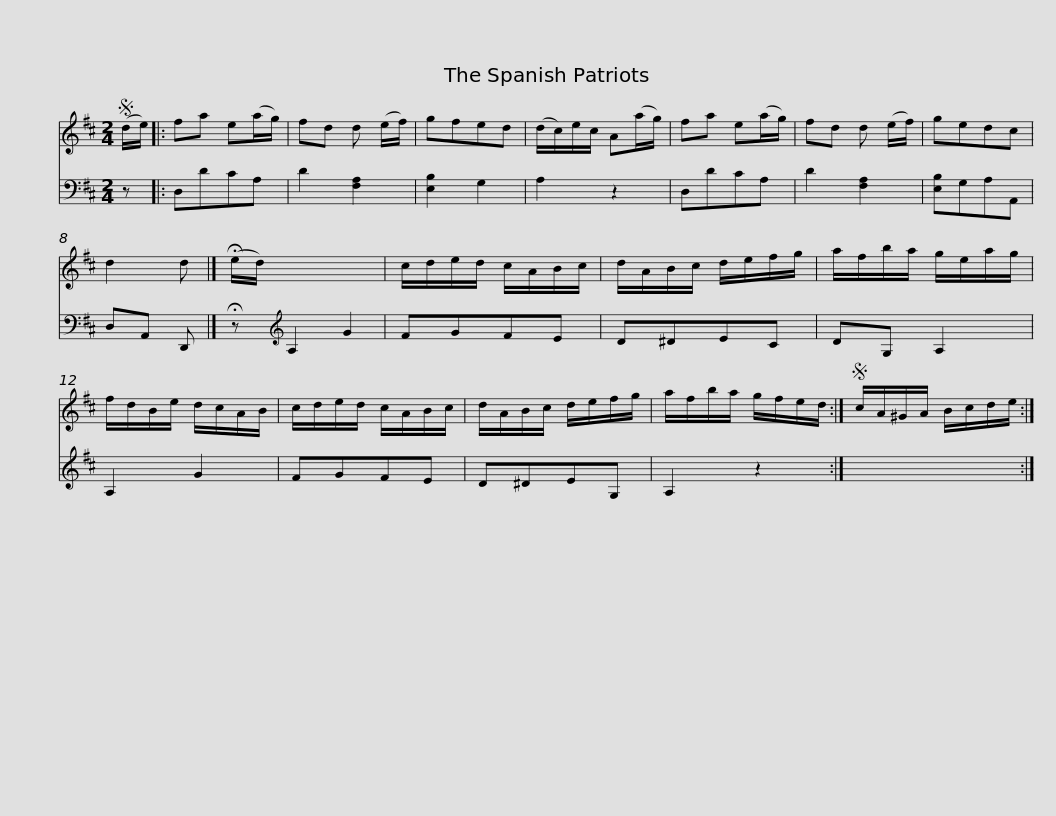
X:1
%%score 1 2
L:1/8
M:2/4
I:linebreak $
K:D
V:1 treble
V:2 bass
V:1
S (d/e/) |: fa e(a/g/) | fd d (e/f/) | gfed | (d/c/)e/c/ A(a/g/) | %5
 fa e(a/g/) | fd d (e/f/) | gedc | d2 d |]$ (!fermata!e/d/) x4 | %10
 c/d/e/d/ c/A/B/c/ | d/A/B/c/ d/e/f/g/ | a/f/b/a/ g/e/a/g/ | f/d/B/e/ d/c/A/B/ | c/d/e/d/ c/A/B/c/ |$ %15
 d/A/B/c/ d/e/f/g/ | a/f/b/a/ g/f/e/d/ :|S c/A/^G/A/ B/c/d/e/ :| %18
V:2
 z |: D,DCA, | D2 [F,A,]2 | [E,B,]2 G,2 | A,2 z2 | %5
 D,DCA, | D2 [F,A,]2 | [E,B,]G,A,A,, | D,A,, D,, |]$ !fermata!z[K:treble] A,2 G2 | %10
 FGFE | D^DEC | DG, A,2 | A,2 G2 | FGFE |$ %15
 D^DEG, | A,2 z2 :| x4 :| %18
